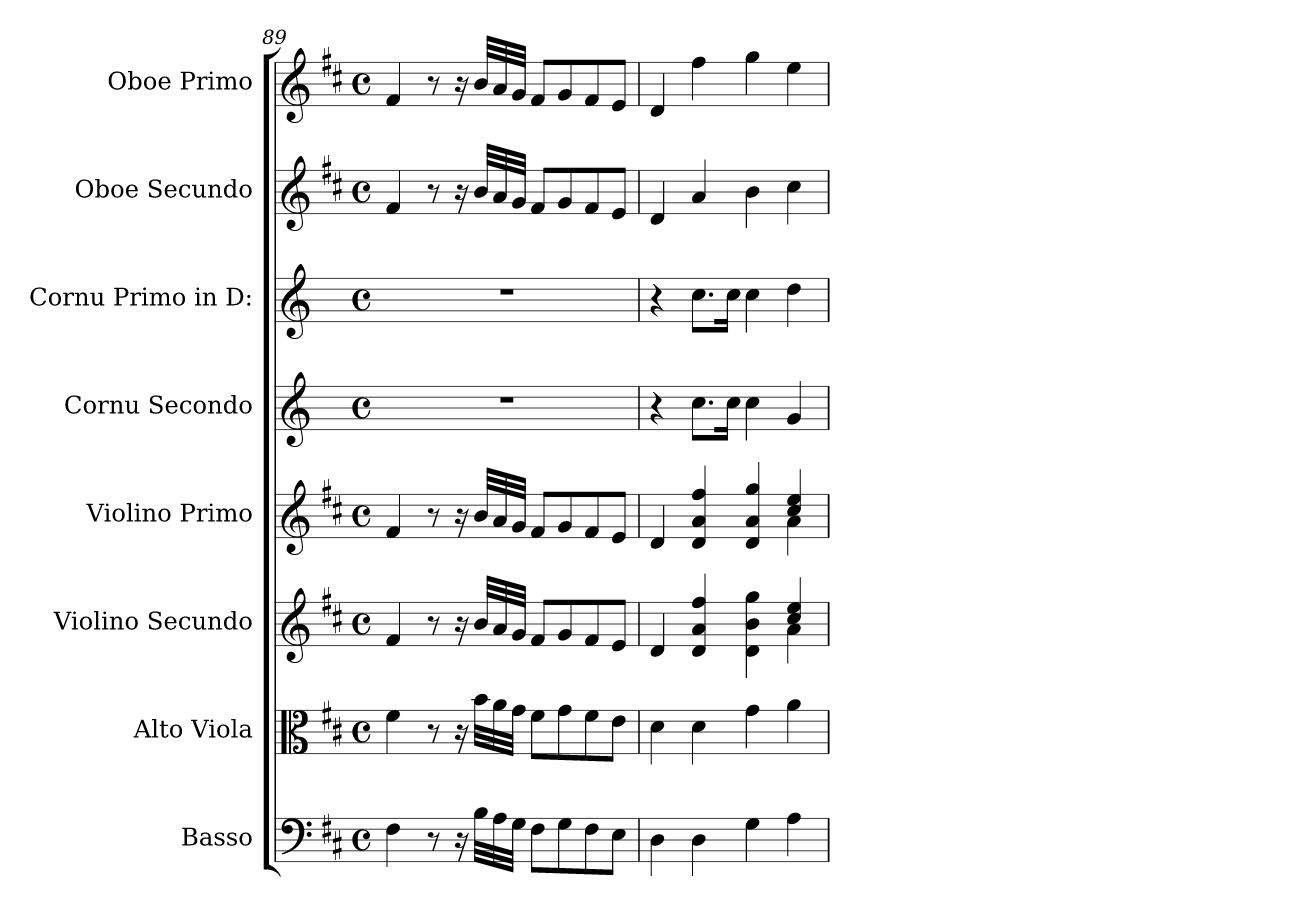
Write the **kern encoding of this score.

**kern	**kern	**kern	**kern	**kern	**kern	**kern	**kern
*part8	*part7	*part6	*part5	*part4	*part3	*part2	*part1
*staff8	*staff7	*staff6	*staff5	*staff4	*staff3	*staff2	*staff1
*I"Basso	*I"Alto Viola	*I"Violino Secundo	*I"Violino Primo	*I"Cornu Secondo	*I"Cornu Primo in D:	*I"Oboe Secundo	*I"Oboe Primo
*	*I'Vla	*	*I'Vn I	*	*I'Cor I	*	*I'Ob I
*clefF4	*clefC3	*clefG2	*clefG2	*clefG2	*clefG2	*clefG2	*clefG2
*	*	*	*	*ITrd-1c-2	*ITrd-1c-2	*	*
*k[f#c#]	*k[f#c#]	*k[f#c#]	*k[f#c#]	*k[f#c#]	*k[f#c#]	*k[f#c#]	*k[f#c#]
*D:	*D:	*D:	*D:	*D:	*D:	*D:	*D:
*M4/4	*M4/4	*M4/4	*M4/4	*M4/4	*M4/4	*M4/4	*M4/4
*met(c)	*met(c)	*met(c)	*met(c)	*met(c)	*met(c)	*met(c)	*met(c)
=89	=89	=89	=89	=89	=89	=89	=89
4F#\	4f#\	4f#/	4f#/	1r	1r	4f#/	4f#/
8r	8r	8r	8r	.	.	8r	8r
16r	16r	16r	16r	.	.	16r	16r
*Xtuplet	*Xtuplet	*Xtuplet	*Xtuplet	*	*	*Xtuplet	*Xtuplet
48B\LLL	48b\LLL	48b/LLL	48b/LLL	.	.	48b/LLL	48b/LLL
48A\	48a\	48a/	48a/	.	.	48a/	48a/
48G\JJJ	48g\JJJ	48g/JJJ	48g/JJJ	.	.	48g/JJJ	48g/JJJ
8F#\L	8f#\L	8f#/L	8f#/L	.	.	8f#/L	8f#/L
8G\	8g\	8g/	8g/	.	.	8g/	8g/
8F#\	8f#\	8f#/	8f#/	.	.	8f#/	8f#/
8E\J	8e\J	8e/J	8e/J	.	.	8e/J	8e/J
=90	=90	=90	=90	=90	=90	=90	=90
*	*	*^	*^	*	*	*	*
4D\	4d\	4d/	2.ryy	4d/	2.ryy	4r	4r	4d/	4d/
4D\	4d\	4d/ 4a/ 4ff#/	.	4d/ 4a/ 4ff#/	.	8.dd\L	8.dd\L	4a/	4ff#\
.	.	.	.	.	.	16dd\Jk	16dd\Jk	.	.
4G\	4g\	4d\ 4b\ 4gg\	.	4d/ 4a/ 4gg/	.	4dd\	4dd\	4b\	4gg\
4A\	4a\	4cc#/ 4ee/	4a\	4cc#/ 4ee/	4a\	4a/	4ee\	4cc#\	4ee\
*	*	*v	*v	*	*	*	*	*	*
*	*	*	*v	*v	*	*	*	*
=	=	=	=	=	=	=	=
*-	*-	*-	*-	*-	*-	*-	*-
